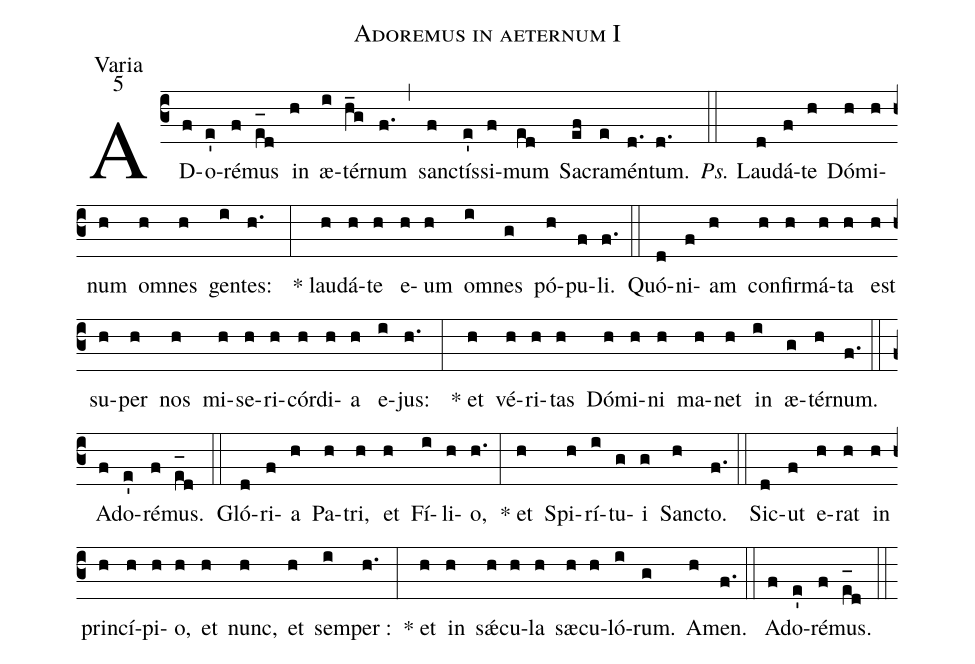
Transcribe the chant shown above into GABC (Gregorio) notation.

name:Adoremus in aeternum I;
office-part:Varia;
mode:5;
%%
(c3) AD(f)o(e')ré(f)mus(e_[oh:h]d) in(h) æ(i)tér(h_g)num(f.) (,) san(f)ctís(e')si(f)mum(ed) Sa(ef)cra(e)mén(d.)tum.(d.) (::)
<i>Ps.</i> Lau(d)dá(f)te(h) Dó(h)mi(h)num(h) o(h)mnes(h) gen(i)tes: (h.) (:) * lau(h)dá(h)te(h) e(h)um(h) o(i)mnes(g) pó(h)pu(f)li.(f.) (::)
Quó(d)ni(f)am(h) con(h)fir(h)má(h)ta(h) est(h) su(h)per(h) nos(h) mi(h)se(h)ri(h)cór(h)di(h)a(h) e(i)jus: (h.) (:) * et(h) vé(h)ri(h)tas(h) Dó(h)mi(h)ni(h) ma(h)net(h) in(i) æ(g)tér(h)num.(f.) (::) Ad(f)o(e')ré(f)mus.(e_[oh:h]d) (::)
Gló(d)ri(f)a(h) Pa(h)tri,(h) et(h) Fí(i)li(h)o,(h.) (:) * et(h) Spi(h)rí(i)tu(g)i(g) San(h)cto.(f.) (::)
Sic(d)ut(f) e(h)rat(h) in(h) prin(h)cí(h)pi(h)o,(h) et(h) nunc,(h) et(h) sem(i)per :(h.) (:) * et(h) in(h) sǽ(h)cu(h)la(h) sæ(h)cu(h)ló(i)rum.(g) A(h)men.(f.) (::) Ad(f)o(e')ré(f)mus.(e_[oh:h]d) (::)
